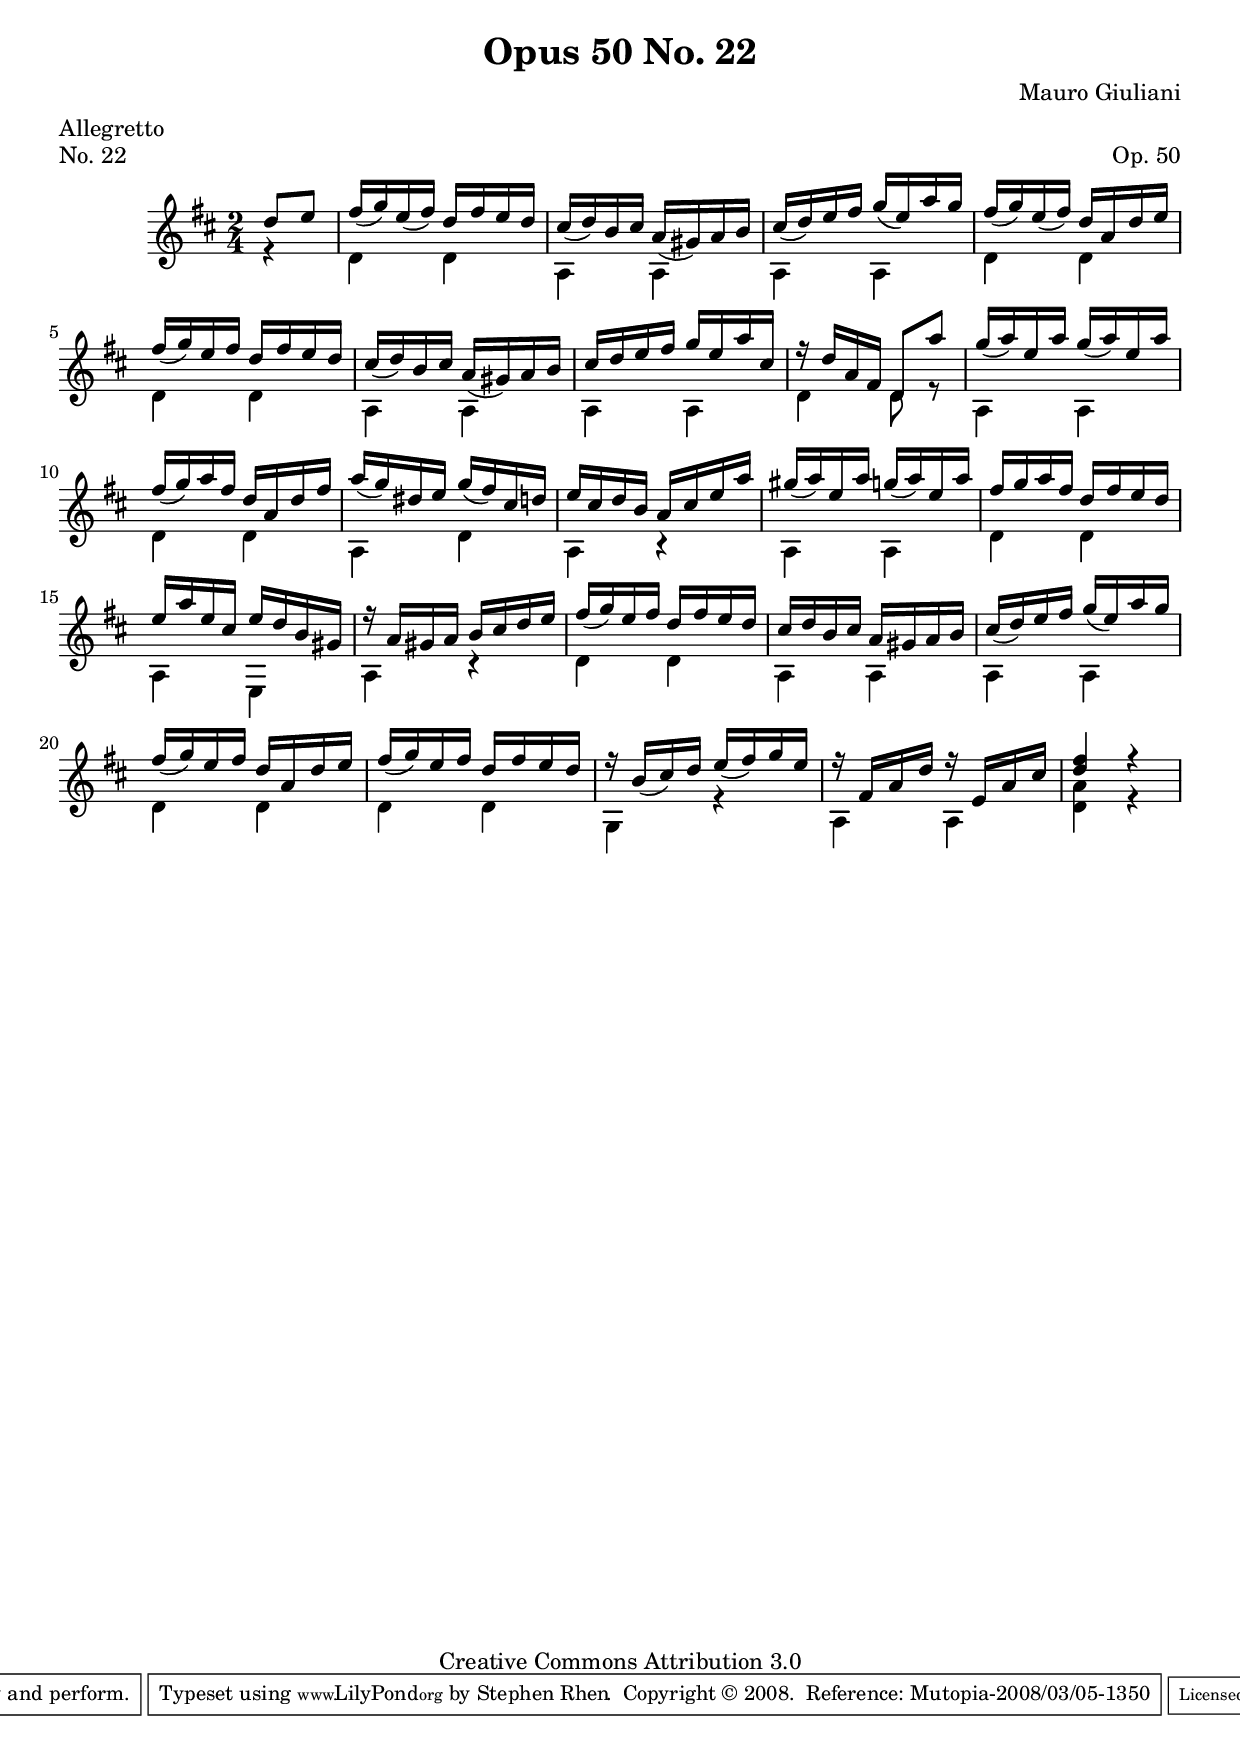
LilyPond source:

\version "2.10.33"

\header {
  title             = "Opus 50 No. 22"
  composer          = "Mauro Giuliani"
  meter             = "Allegretto"
  opus              = "Op. 50"
  piece             = "No. 22"
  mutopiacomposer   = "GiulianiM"
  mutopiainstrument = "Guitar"
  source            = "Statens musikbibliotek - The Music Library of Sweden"
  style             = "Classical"
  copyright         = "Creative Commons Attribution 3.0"
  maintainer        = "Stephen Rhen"
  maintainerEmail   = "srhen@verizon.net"
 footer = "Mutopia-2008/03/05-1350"
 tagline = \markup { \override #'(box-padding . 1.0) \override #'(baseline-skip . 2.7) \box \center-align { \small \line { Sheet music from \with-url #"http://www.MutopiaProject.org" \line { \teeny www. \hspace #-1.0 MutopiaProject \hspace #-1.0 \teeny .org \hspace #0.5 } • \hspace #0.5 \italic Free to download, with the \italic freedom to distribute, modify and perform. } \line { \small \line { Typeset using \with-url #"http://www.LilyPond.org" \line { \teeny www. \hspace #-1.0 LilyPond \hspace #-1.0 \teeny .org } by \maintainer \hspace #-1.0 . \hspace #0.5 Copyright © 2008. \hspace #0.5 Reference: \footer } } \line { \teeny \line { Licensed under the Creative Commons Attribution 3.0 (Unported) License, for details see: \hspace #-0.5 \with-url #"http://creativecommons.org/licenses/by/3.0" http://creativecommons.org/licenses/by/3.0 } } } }
}

saprano = \relative d'' {
  \stemUp
  \slurDown
  \partial 4*1 d8 e
  fis16( g) e( fis) d fis e d
  cis16( d) b cis a( gis) a b
  cis16( d) e fis g( e) a g
  fis16( g) e( fis) d a d e
%5
  fis16( g) e fis d fis e d
  cis16( d) b cis a( gis) a b
  cis16 d e fis g e a cis,
  r16 d a fis d8 a''
  g16( a) e a g( a) e a
%10
  fis16( g) a fis d a d fis
  a16( g) dis e g( fis) cis d
  e16 cis d b a cis e a
  gis16( a) e a g( a) e a
  fis16 g a fis d fis e d
%15
  e16 a e cis e d b gis
  r16 a gis a b cis d e
  fis16( g) e fis d fis e d
  cis16 d b cis a gis a b
  cis16( d) e fis g( e) a g
%20
  fis16( g) e fis d a d e
  fis16( g) e fis d fis e d
  r16 b( cis) d e( fis) g e
  r16 fis, a d r e, a cis
  <d fis>4 r
}

bass = \relative d' {
  \stemDown
  \partial 4*1 r4
  d4 d
  a4 a
  a4 a
  d4 d
%5
  d4 d
  a4 a
  a4 a
  d4 d8 r
  a4 a
%10
  d4 d
  a4 d
  a4 r
  a4 a
  d4 d
%15
  a4 e
  a4 r
  d4 d
  a4 a
  a4 a
%20
  d4 d
  d4 d
  g,4 r
  a4 a
  <d a'>4 r
}

\score {
  {
    \key d \major
    \time 2/4
    << \saprano \\ \bass >>
  }
  \layout {
    \context {
      \Staff
      midiInstrument = "acoustic guitar (nylon)"
      \override NoteCollision #'merge-differently-headed = ##t
      \override NoteCollision #'merge-differently-dotted = ##t
    }
  }
  \midi {
    \context {
      \Score
      tempoWholesPerMinute = #(ly:make-moment 132 4)
    }
  }
}
  
